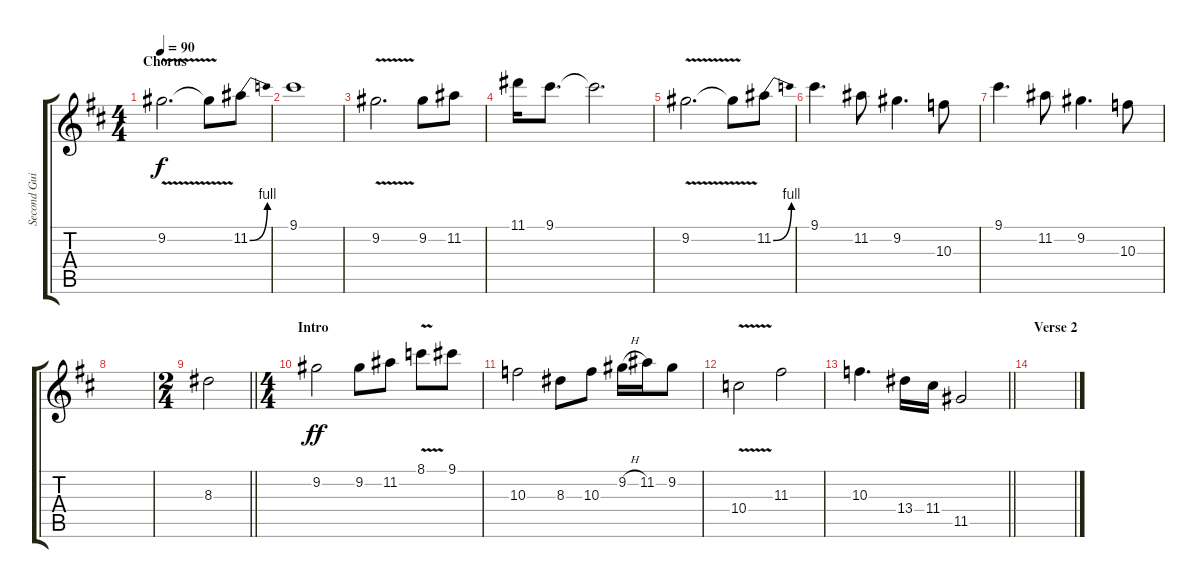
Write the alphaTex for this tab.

\track ("Second Guitar" "Second Gui") {instrument electricguitarclean}
\staff {score tabs}
\tuning (E4 B3 G3 D3 A2 E2) {hide}
\ts (4 4)
\section ("" "Chorus")
\tempo 90
\clef g2
\ks d
9.2{v}.2{d dy f} 9.2{t}.8 11.2{be (bend 0 0 60 4)}.8 |
9.1.1 |
9.2{v}.2{d} 9.2.8 11.2.8 |
11.1.16 9.1.8{d} 9.1{t}.2{d} |
9.2{v}.2{d} 9.2{t}.8 11.2{be (bend 0 0 60 4)}.8 |
9.1.4{d} 11.2.8 9.2.4{d} 10.3.8 |
9.1.4{d} 11.2.8 9.2.4{d} 10.3.8 |
|
\ts (2 4)
\barLineRight lightlight
8.3.2 |
\ts (4 4)
\section ("" "Intro")
9.2.2{dy ff} 9.2.8 11.2.8 8.1{v}.8 9.1.8 |
10.3.2 8.3.8 10.3.8 9.2{h}.16 11.2.16 9.2.8 |
10.4{v}.2 11.3.2 |
\barLineRight lightlight
10.3.4{d} 13.4.16 11.4.16 11.5.2 |
\section ("" "Verse 2")
